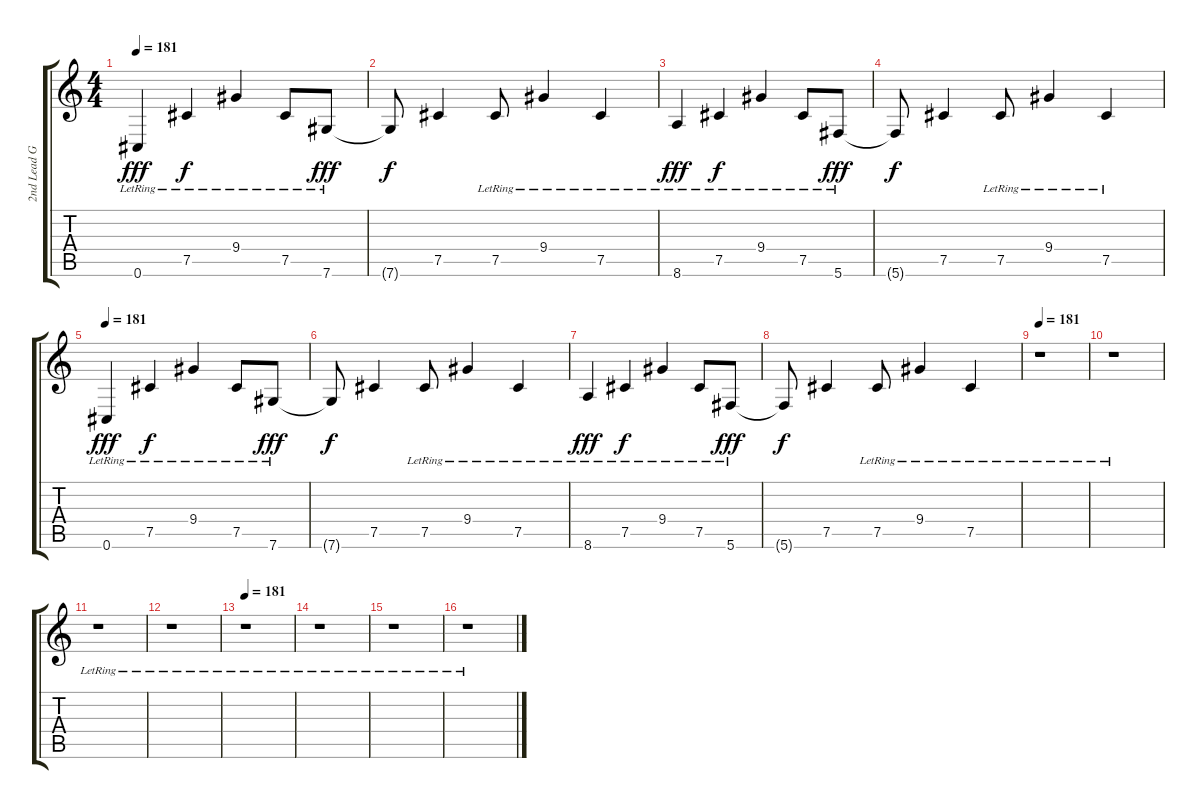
\track ("2nd Lead Guitar" "2nd Lead G") {instrument distortionguitar}
\staff {score tabs}
\tuning (Db4 Ab3 E3 B2 Gb2 Db2) {hide}
\ts (4 4)
\tempo 181
\clef g2
\ks c
0.6{lr}.4{dy fff instrument acousticguitarsteel} 7.5{lr}.4{dy f} 9.4{lr}.4 7.5{lr}.8 7.6{lr}.8{dy fff} |
7.6{t}.8{dy f} 7.5.4 7.5{lr}.8 9.4{lr}.4 7.5{lr}.4 |
8.6{lr}.4{dy fff instrument acousticguitarsteel} 7.5{lr}.4{dy f} 9.4{lr}.4 7.5{lr}.8 5.6{lr}.8{dy fff} |
5.6{t}.8{dy f} 7.5.4 7.5{lr}.8 9.4{lr}.4 7.5{lr}.4 |
\tempo 181
0.6{lr}.4{dy fff instrument acousticguitarsteel} 7.5{lr}.4{dy f} 9.4{lr}.4 7.5{lr}.8 7.6{lr}.8{dy fff} |
7.6{t}.8{dy f} 7.5.4 7.5{lr}.8 9.4{lr}.4 7.5{lr}.4 |
8.6{lr}.4{dy fff instrument acousticguitarsteel} 7.5{lr}.4{dy f} 9.4{lr}.4 7.5{lr}.8 5.6{lr}.8{dy fff} |
5.6{t}.8{dy f} 7.5.4 7.5{lr}.8 9.4{lr}.4 7.5{lr}.4 |
\tempo 181
r.1 |
r.1 |
r.1 |
r.1 |
\tempo 181
r.1 |
r.1 |
r.1 |
r.1
